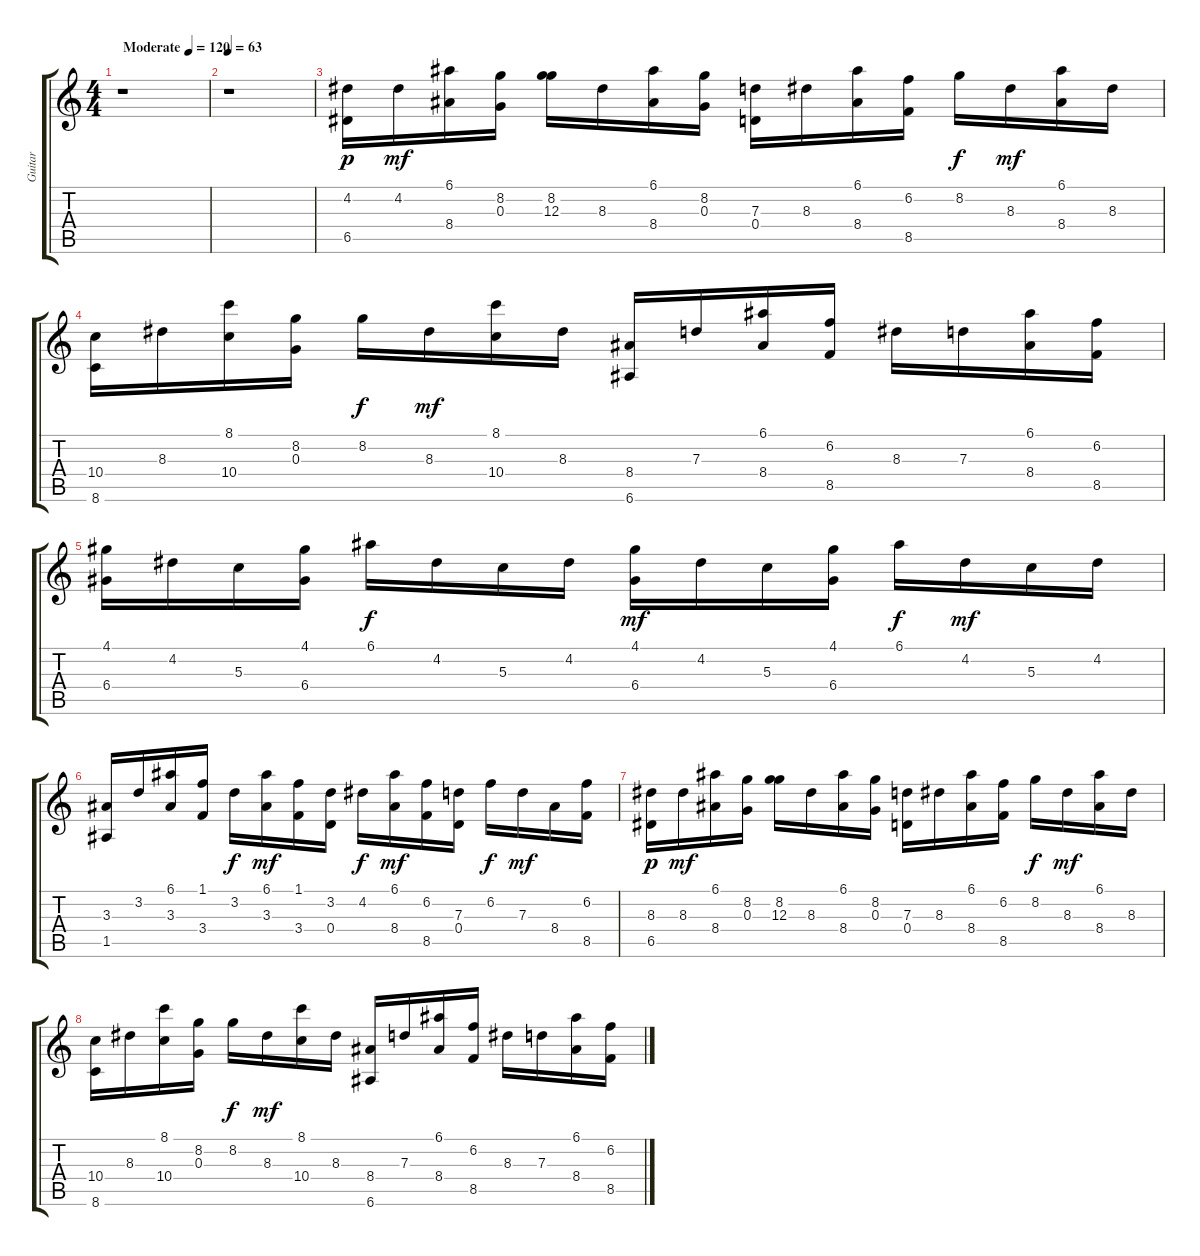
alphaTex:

\track ("Guitar" "Guitar") {instrument electricguitarclean}
\staff {score tabs}
\tuning (E4 B3 G3 D3 A2 E2) {hide}
\ts (4 4)
\tempo (120 "Moderate")
\clef g2
\ks c
r.1{dy p instrument electricguitarclean} |
\tempo 63
r.1 |
(4.2 6.5).16 4.2.16{dy mf} (6.1 8.4).16 (8.2 0.3).16 (8.2 12.3).16 8.3.16 (6.1 8.4).16 (8.2 0.3).16 (7.3 0.4).16 8.3.16 (6.1 8.4).16 (6.2 8.5).16 8.2.16{dy f} 8.3.16{dy mf} (6.1 8.4).16 8.3.16 |
(10.4 8.6).16 8.3.16 (8.1 10.4).16 (8.2 0.3).16 8.2.16{dy f} 8.3.16{dy mf} (8.1 10.4).16 8.3.16 (8.4 6.6).16 7.3.16 (6.1 8.4).16 (6.2 8.5).16 8.3.16 7.3.16 (6.1 8.4).16 (6.2 8.5).16 |
(4.1 6.4).16 4.2.16 5.3.16 (4.1 6.4).16 6.1.16{dy f} 4.2.16 5.3.16 4.2.16 (4.1 6.4).16{dy mf} 4.2.16 5.3.16 (4.1 6.4).16 6.1.16{dy f} 4.2.16{dy mf} 5.3.16 4.2.16 |
(3.3 1.5).16 3.2.16 (6.1 3.3).16 (1.1 3.4).16 3.2.16{dy f} (6.1 3.3).16{dy mf} (1.1 3.4).16 (3.2 0.4).16 4.2.16{dy f} (6.1 8.4).16{dy mf} (6.2 8.5).16 (7.3 0.4).16 6.2.16{dy f} 7.3.16{dy mf} 8.4.16 (6.2 8.5).16 |
(8.3 6.5).16{dy p} 8.3.16{dy mf} (6.1 8.4).16 (8.2 0.3).16 (8.2 12.3).16 8.3.16 (6.1 8.4).16 (8.2 0.3).16 (7.3 0.4).16 8.3.16 (6.1 8.4).16 (6.2 8.5).16 8.2.16{dy f} 8.3.16{dy mf} (6.1 8.4).16 8.3.16 |
(10.4 8.6).16 8.3.16 (8.1 10.4).16 (8.2 0.3).16 8.2.16{dy f} 8.3.16{dy mf} (8.1 10.4).16 8.3.16 (8.4 6.6).16 7.3.16 (6.1 8.4).16 (6.2 8.5).16 8.3.16 7.3.16 (6.1 8.4).16 (6.2 8.5).16
